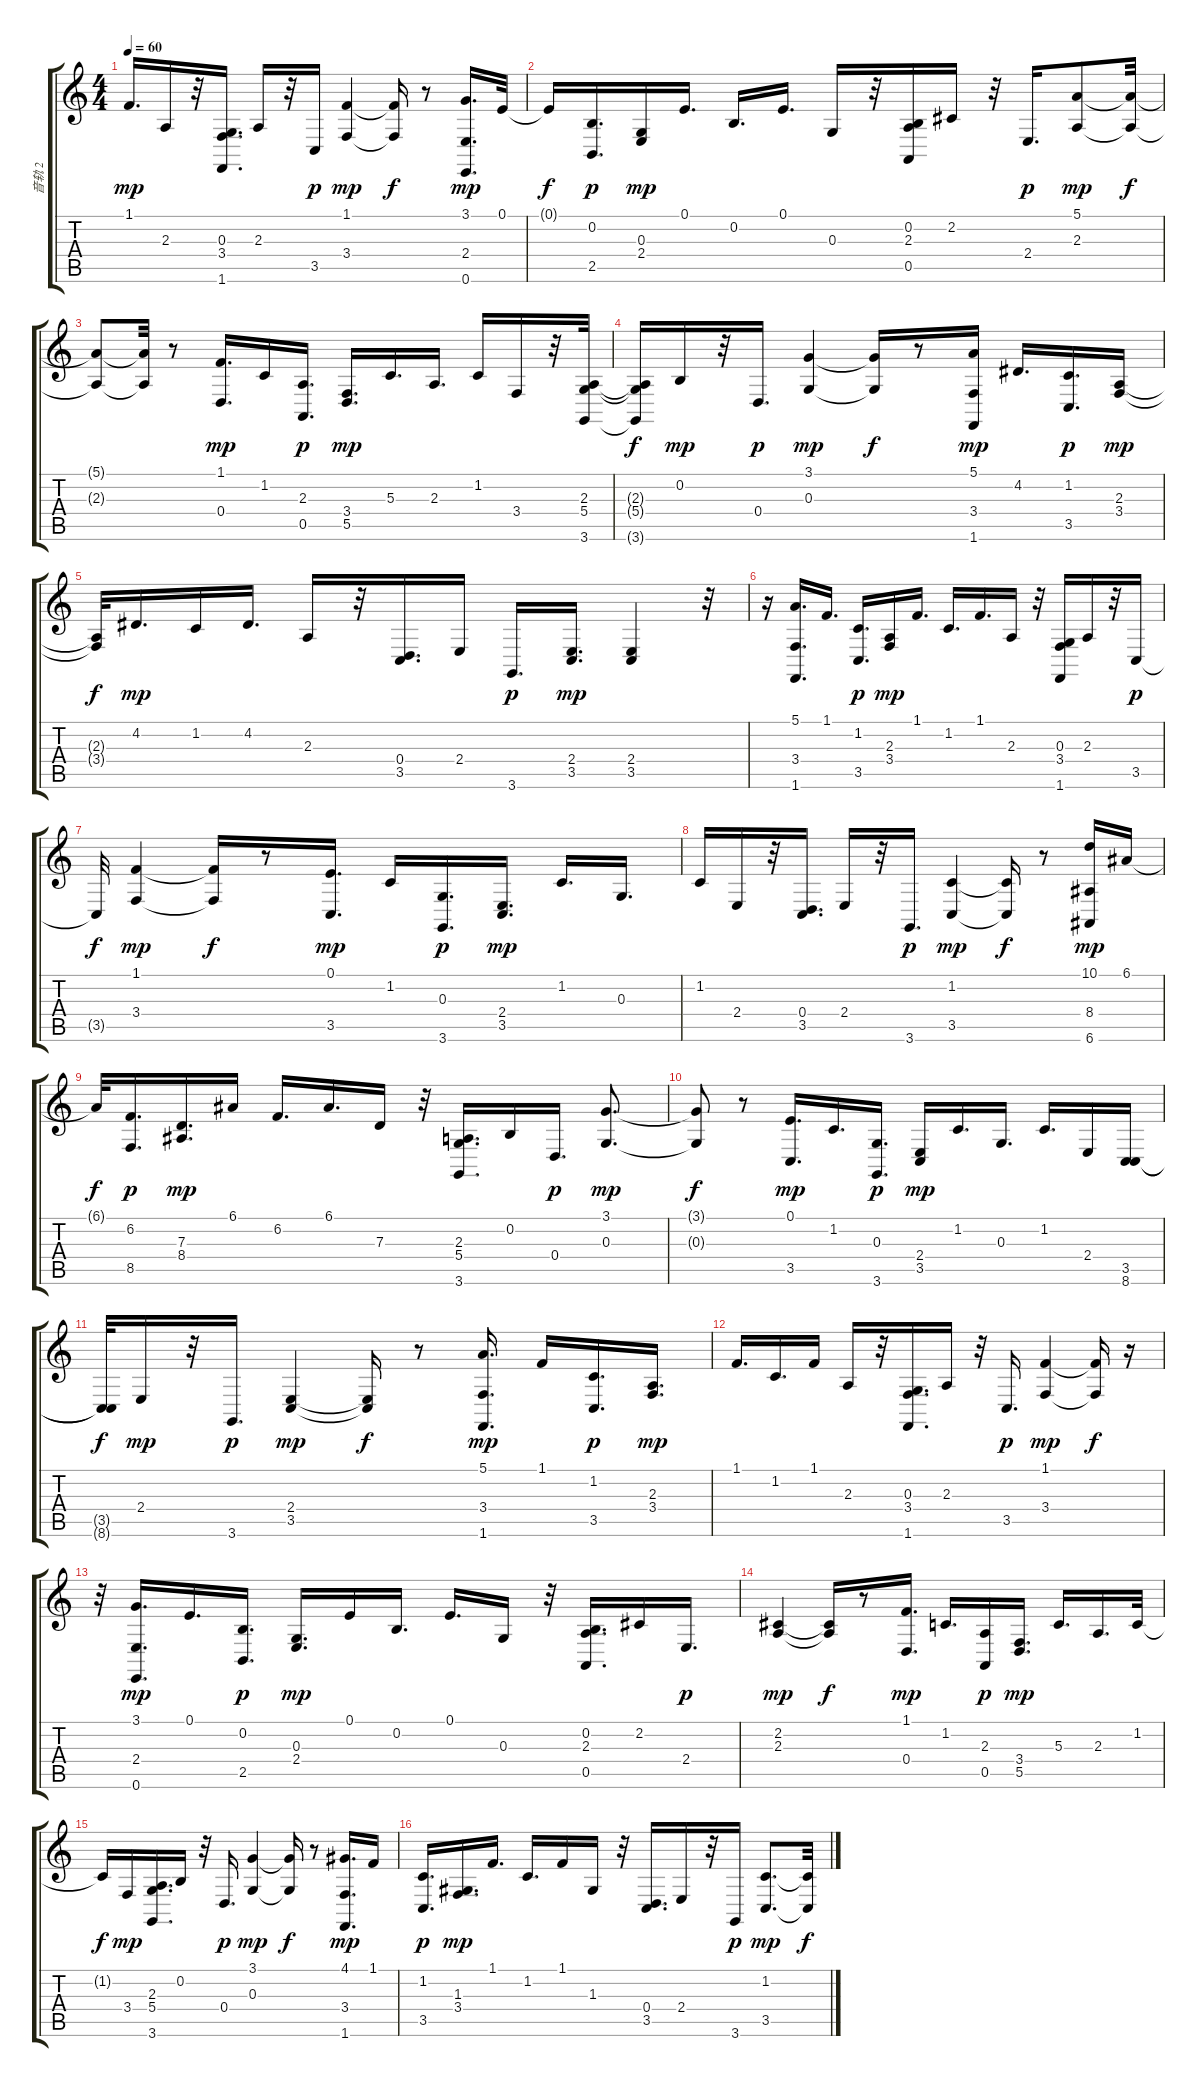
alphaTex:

\track ("音轨 2" "音轨 2") {instrument synthstrings2}
\staff {score tabs}
\tuning (E4 B3 G3 D3 A2 E2) {hide}
\ts (4 4)
\tempo 60
\clef g2
\ks c
1.1.16{d dy mp} 2.3.16 r.32 (0.3 3.4 1.6).16{d} 2.3.16 r.32 3.5.16{dy p} (1.1 3.4).4{dy mp} (1.1{t} 3.4{t}).16{dy f} r.8 (3.1 2.4 0.6).16{d dy mp} 0.1.32 |
0.1{t}.16{dy f} (0.2 2.5).16{d dy p} (0.3 2.4).16{dy mp} 0.1.16{d} 0.2.16{d} 0.1.16{d} 0.3.16 r.32 (0.2 2.3 0.5).16 2.2.16 r.32 2.4.16{d dy p} (5.1 2.3).8{dy mp} (5.1{t} 2.3{t}).32{dy f} |
(5.1{t} 2.3{t}).8 (5.1{t} 2.3{t}).32 r.8 (1.1 0.4).16{d dy mp} 1.2.16 (2.3 0.5).16{d dy p} (3.4 5.5).16{d dy mp} 5.3.16{d} 2.3.16{d} 1.2.16 3.4.16 r.32 (2.3 5.4 3.6).32 |
(2.3{t} 5.4{t} 3.6{t}).16{dy f} 0.2.16{dy mp} r.32 0.4.16{d dy p} (3.1 0.3).4{dy mp} (3.1{t} 0.3{t}).16{dy f} r.8 (5.1 3.4 1.6).16{dy mp} 4.2.16{d} (1.2 3.5).16{d dy p} (2.3 3.4).16{dy mp} |
(2.3{t} 3.4{t}).32{dy f} 4.2.16{d dy mp} 1.2.16 4.2.16{d} 2.3.16 r.32 (0.4 3.5).16{d volume 12 balance 16} 2.4.16 3.6.16{d dy p} (2.4 3.5).16{d dy mp} (2.4 3.5).4 r.32 |
r.16 (5.1 3.4 1.6).16{d volume 12 balance 16} 1.1.16{d} (1.2 3.5).16{d dy p} (2.3 3.4).16{dy mp} 1.1.16{d} 1.2.16{d} 1.1.16{d} 2.3.16 r.32 (0.3 3.4 1.6).16 2.3.16 r.32 3.5.16{dy p} |
3.5{t}.32{dy f} (1.1 3.4).4{dy mp} (1.1{t} 3.4{t}).16{dy f} r.8 (0.1 3.5).16{d dy mp} 1.2.16 (0.3 3.6).16{d dy p} (2.4 3.5).16{d dy mp} 1.2.16{d} 0.3.16{d} |
1.2.16 2.4.16 r.32 (0.4 3.5).16{d} 2.4.16 r.32 3.6.16{d dy p} (1.2 3.5).4{dy mp} (1.2{t} 3.5{t}).16{dy f} r.8 (10.1 8.4 6.6).16{dy mp} 6.1.16 |
6.1{t}.32{dy f} (6.2 8.5).16{d dy p} (7.3 8.4).16{d dy mp} 6.1.16 6.2.16{d} 6.1.16{d} 7.3.16 r.32 (2.3 5.4 3.6).16{d} 0.2.16 0.4.16{d dy p} (3.1 0.3).8{d dy mp} |
(3.1{t} 0.3{t}).8{dy f} r.8 (0.1 3.5).16{d dy mp} 1.2.16{d} (0.3 3.6).16{d dy p} (2.4 3.5).16{dy mp} 1.2.16{d} 0.3.16{d} 1.2.16{d} 2.4.16 (3.5 8.6).16{volume 12 balance 16} |
(3.5{t} 8.6{t}).32{dy f} 2.4.16{dy mp} r.32 3.6.16{d dy p} (2.4 3.5).4{dy mp} (2.4{t} 3.5{t}).16{dy f} r.8 (5.1 3.4 1.6).16{d dy mp volume 12 balance 16} 1.1.16 (1.2 3.5).16{d dy p} (2.3 3.4).16{d dy mp} |
1.1.16{d} 1.2.16{d} 1.1.16 2.3.16 r.32 (0.3 3.4 1.6).16{d} 2.3.16 r.32 3.5.16{d dy p} (1.1 3.4).4{dy mp} (1.1{t} 3.4{t}).16{dy f} r.16 |
r.32 (3.1 2.4 0.6).16{d dy mp} 0.1.16{d} (0.2 2.5).16{d dy p} (0.3 2.4).16{d dy mp} 0.1.16 0.2.16{d} 0.1.16{d} 0.3.16 r.32 (0.2 2.3 0.5).16{d volume 12 balance 16} 2.2.16 2.4.16{d dy p} |
(2.2 2.3).4{dy mp} (2.2{t} 2.3{t}).16{dy f} r.8 (1.1 0.4).16{d dy mp volume 12 balance 16} 1.2.16{d} (2.3 0.5).16{dy p} (3.4 5.5).16{d dy mp} 5.3.16{d} 2.3.16{d} 1.2.32 |
1.2{t}.16{dy f} 3.4.16{dy mp} (2.3 5.4 3.6).16{d} 0.2.16 r.32 0.4.16{d dy p} (3.1 0.3).4{dy mp} (3.1{t} 0.3{t}).16{dy f} r.8 (4.1 3.4 1.6).16{d dy mp} 1.1.16 |
(1.2 3.5).16{d dy p} (1.3 3.4).16{d dy mp} 1.1.16{d} 1.2.16{d} 1.1.16 1.3.16 r.32 (0.4 3.5).16{d} 2.4.16 r.32 3.6.16{dy p} (1.2 3.5).8{d dy mp} (1.2{t} 3.5{t}).32{dy f}
